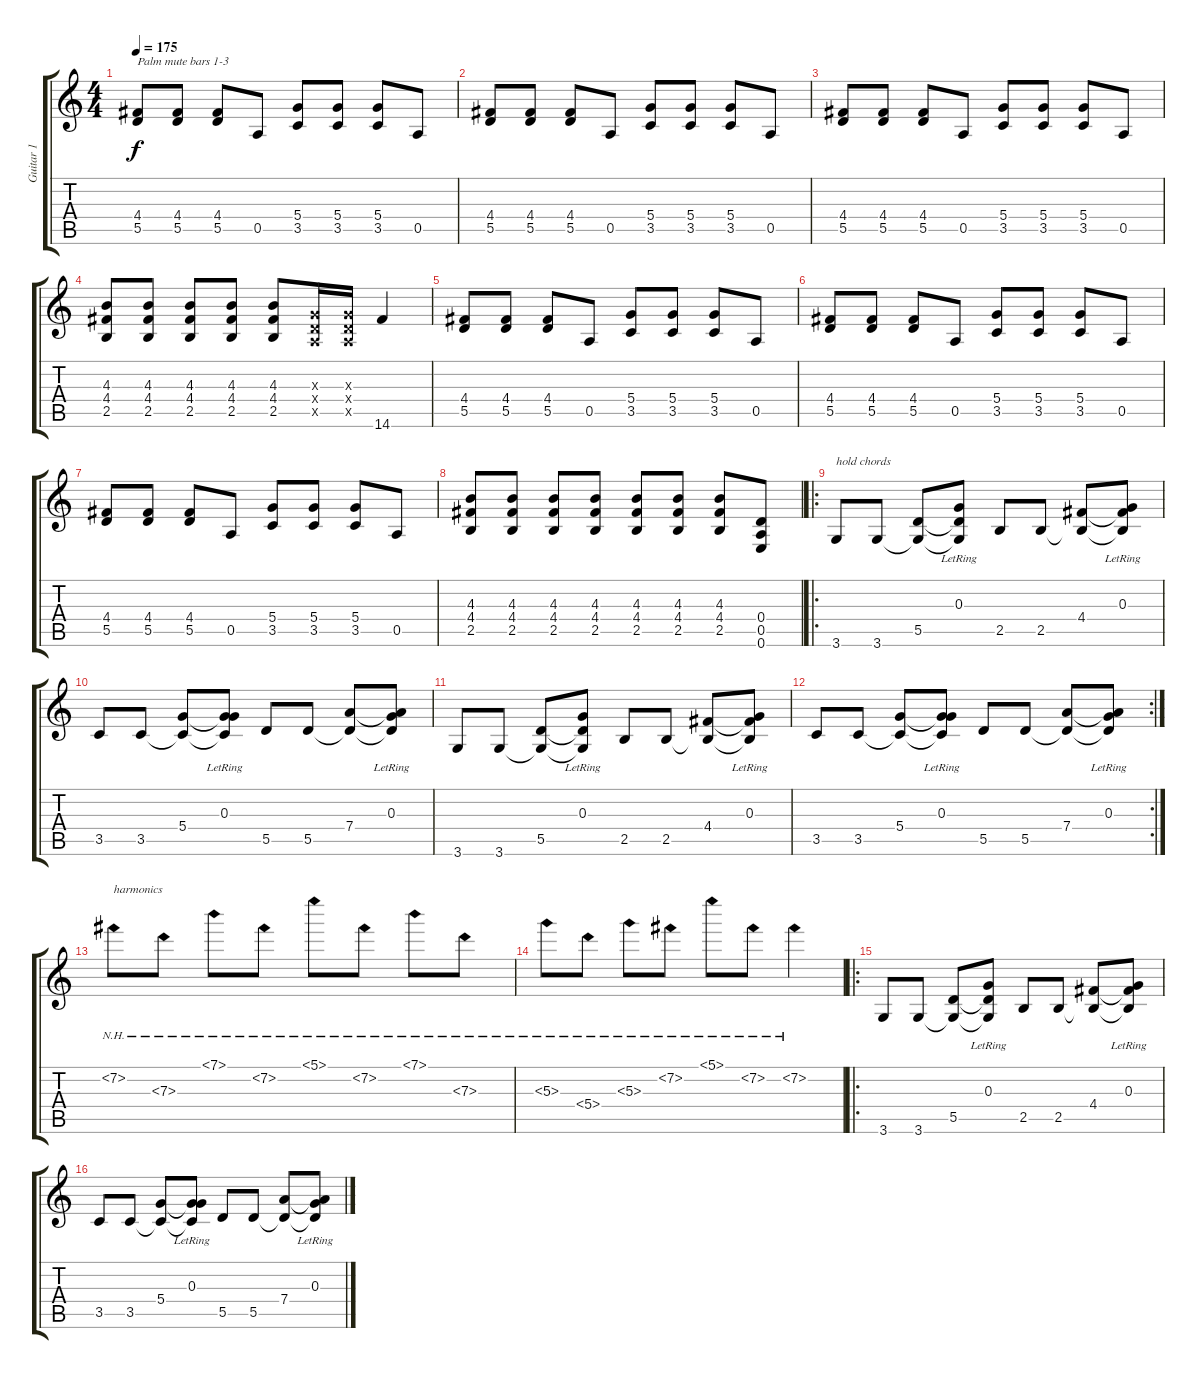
\track ("Guitar 1" "Guitar 1") {instrument overdrivenguitar}
\staff {score tabs}
\tuning (E4 B3 G3 D3 A2 E2) {hide}
\ts (4 4)
\tempo 175
\clef g2
\ks c
(4.4 5.5).8{txt "Palm mute bars 1-3" dy f instrument electricguitarmuted} (4.4 5.5).8 (4.4 5.5).8 0.5.8 (5.4 3.5).8 (5.4 3.5).8 (5.4 3.5).8 0.5.8 |
(4.4 5.5).8{instrument electricguitarmuted} (4.4 5.5).8 (4.4 5.5).8 0.5.8 (5.4 3.5).8 (5.4 3.5).8 (5.4 3.5).8 0.5.8 |
(4.4 5.5).8{instrument electricguitarmuted} (4.4 5.5).8 (4.4 5.5).8 0.5.8 (5.4 3.5).8 (5.4 3.5).8 (5.4 3.5).8 0.5.8 |
(4.3 4.4 2.5).8{instrument overdrivenguitar} (4.3 4.4 2.5).8 (4.3 4.4 2.5).8 (4.3 4.4 2.5).8 (4.3 4.4 2.5).8 (0.3{x} 0.4{x} 0.5{x}).16 (0.3{x} 0.4{x} 0.5{x}).16 14.6.4 |
(4.4 5.5).8 (4.4 5.5).8 (4.4 5.5).8 0.5.8 (5.4 3.5).8 (5.4 3.5).8 (5.4 3.5).8 0.5.8 |
(4.4 5.5).8 (4.4 5.5).8 (4.4 5.5).8 0.5.8 (5.4 3.5).8 (5.4 3.5).8 (5.4 3.5).8 0.5.8 |
(4.4 5.5).8 (4.4 5.5).8 (4.4 5.5).8 0.5.8 (5.4 3.5).8 (5.4 3.5).8 (5.4 3.5).8 0.5.8 |
(4.3 4.4 2.5).8 (4.3 4.4 2.5).8 (4.3 4.4 2.5).8 (4.3 4.4 2.5).8 (4.3 4.4 2.5).8 (4.3 4.4 2.5).8 (4.3 4.4 2.5).8 (0.4 0.5 0.6).8 |
\ro
3.6.8{txt "hold chords"} 3.6.8 (5.5 3.6{t}).8 (0.3{lr} 5.5{t} 3.6{t}).8 2.5.8 2.5.8 (4.4 2.5{t}).8 (0.3{lr} 4.4{t} 2.5{t}).8 |
3.5.8 3.5.8 (5.4 3.5{t}).8 (0.3{lr} 5.4{t} 3.5{t}).8 5.5.8 5.5.8 (7.4 5.5{t}).8 (0.3{lr} 7.4{t} 5.5{t}).8 |
3.6.8 3.6.8 (5.5 3.6{t}).8 (0.3{lr} 5.5{t} 3.6{t}).8 2.5.8 2.5.8 (4.4 2.5{t}).8 (0.3{lr} 4.4{t} 2.5{t}).8 |
\rc 2
3.5.8 3.5.8 (5.4 3.5{t}).8 (0.3{lr} 5.4{t} 3.5{t}).8 5.5.8 5.5.8 (7.4 5.5{t}).8 (0.3{lr} 7.4{t} 5.5{t}).8 |
7.2{nh}.8{txt "harmonics" volume 0} 7.3{nh}.8 7.1{nh}.8 7.2{nh}.8 5.1{nh}.8 7.2{nh}.8 7.1{nh}.8 7.3{nh}.8 |
5.3{nh}.8{volume 0} 5.4{nh}.8 5.3{nh}.8 7.2{nh}.8 5.1{nh}.8 7.2{nh}.8 7.2{nh}.4 |
\ro
3.6.8{volume 13} 3.6.8 (5.5 3.6{t}).8 (0.3{lr} 5.5{t} 3.6{t}).8 2.5.8 2.5.8 (4.4 2.5{t}).8 (0.3{lr} 4.4{t} 2.5{t}).8 |
3.5.8 3.5.8 (5.4 3.5{t}).8 (0.3{lr} 5.4{t} 3.5{t}).8 5.5.8 5.5.8 (7.4 5.5{t}).8 (0.3{lr} 7.4{t} 5.5{t}).8
